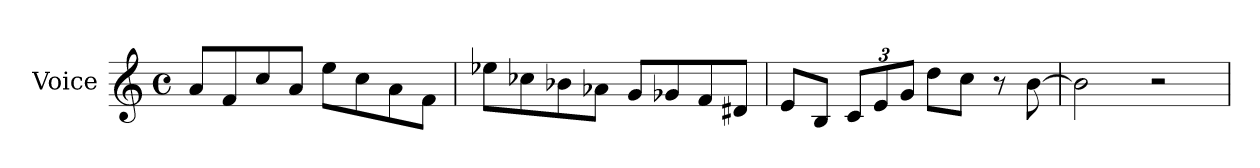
**kern
*part1
*staff1
*I"Voice
*I'Voice
*clefG2
*M4/4
*met(c)
=1
8a/L
8f/
8cc/
8a/J
8ee\L
8cc\
8a\
8f\J
=2
8ee-X\L
8cc-X\
8b-X\
8a-X\J
8g/L
8g-X/
8f/
8d#X/J
=3
8e/L
8B/J
12c/L
12e/
12g/J
8dd\L
8cc\J
8r
[>8b\
=4
2b\]
2rcc
=
*-
